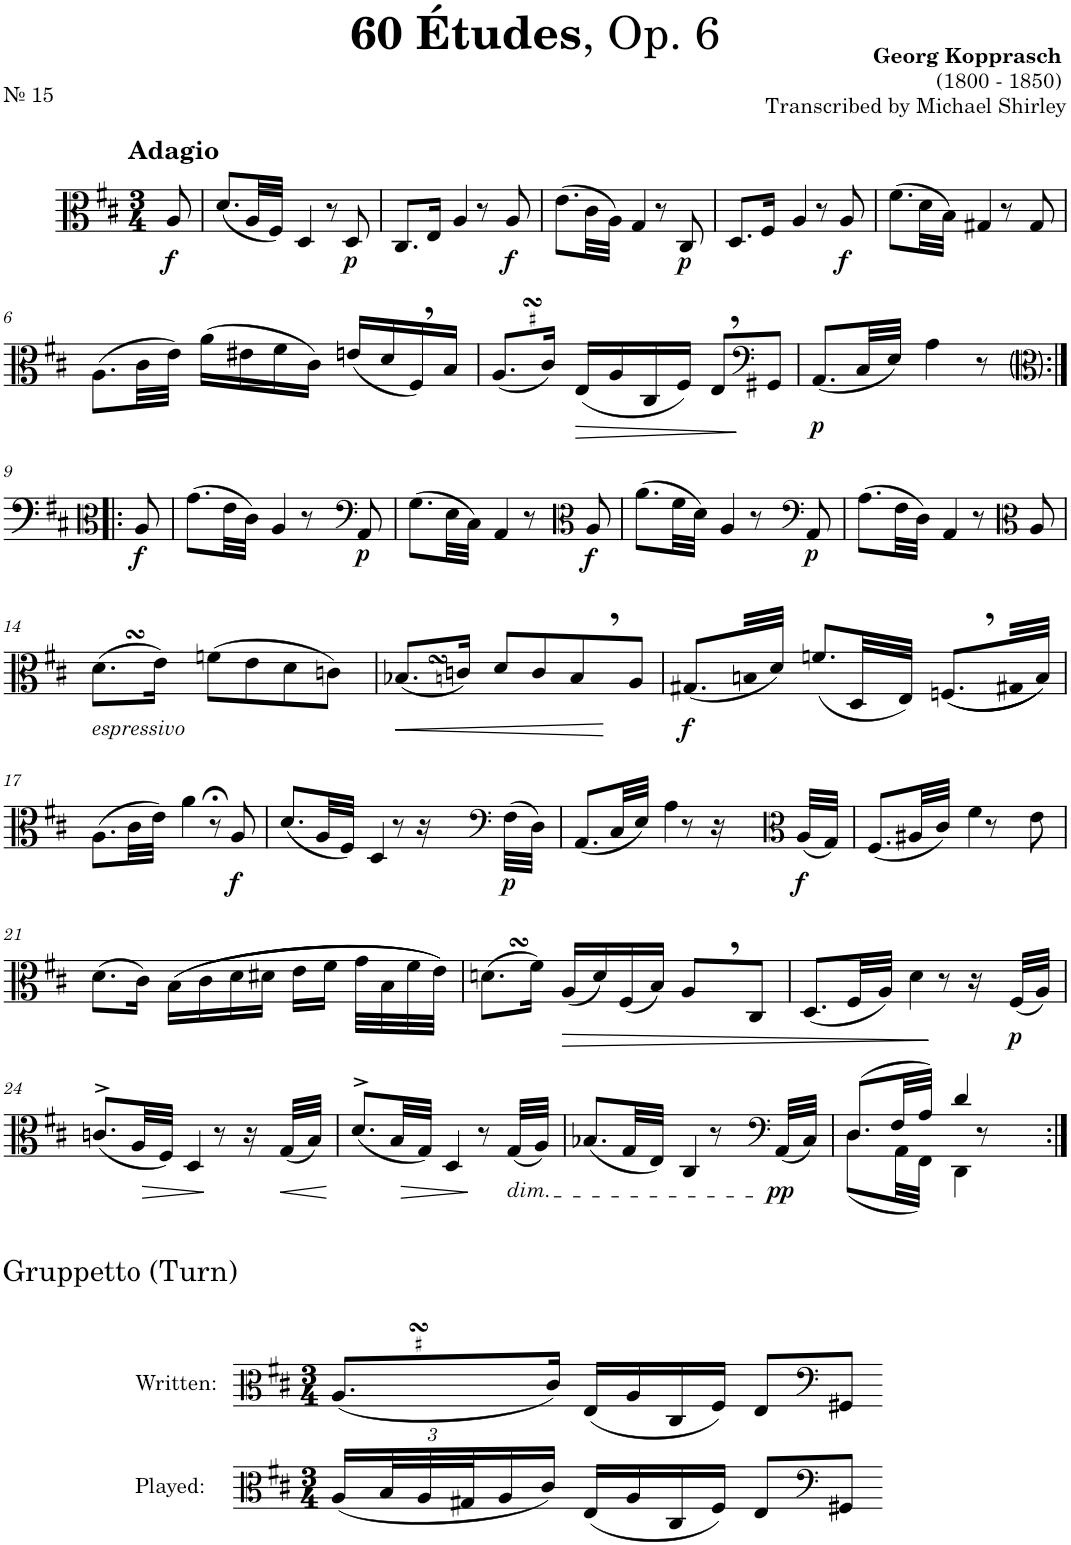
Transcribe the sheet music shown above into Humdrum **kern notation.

**kern	**kern	**dynam
*part2	*part1	*part1
*staff2	*staff1	*staff1
*I"Trombone	*I"Trombone	*
*I'Trb	*I'Trb	*
*stria5	*	*
*clefF4	*clefC3	*
*k[f#c#]	*k[f#c#]	*
*M3/4	*M3/4	*
=	=	=
!	!LO:TX:a:B:t=Adagio	!
!	!	!LO:DY:b
8r	8A/	f
=1	=1	=1
2.r	(<8.d/L	.
.	32A/LL	.
.	32F#/JJJ)	.
.	4D/	.
.	8r	.
!	!	!LO:DY:b
.	8D/	p
=2	=2	=2
2.r	8.C#/L	.
.	16E/Jk	.
.	4A/	.
.	8r	.
!	!	!LO:DY:b
.	8A/	f
=3	=3	=3
2.r	(>8.e\L	.
.	32c#\LL	.
.	32A\JJJ)	.
.	4G/	.
.	8r	.
!	!	!LO:DY:b
.	8C#/	p
=4	=4	=4
2.r	8.D/L	.
.	16F#/Jk	.
.	4A/	.
.	8r	.
!	!	!LO:DY:b
.	8A/	f
=5	=5	=5
2.r	(>8.f#\L	.
.	32d\LL	.
.	32B\JJJ)	.
.	4G#X/	.
.	8r	.
.	8G#/	.
!!LO:LB:g=z
=6	=6	=6
2.r	(>8.A\L	.
.	32c#\LL	.
.	32e\JJJ)	.
.	(>16a\LL	.
.	16e#X\	.
.	16f#\	.
.	16c#\JJ)	.
.	(16en/LL	.
.	16d/	.
.	16F#,/)	.
.	16B/JJ	.
=7	=7	=7
!	!LO:TURN:lacc=#	!
2.r	(<8.AsSSs/L	.
.	16c#/Jk)	.
!	!	!LO:HP:b
.	(16E/LL	>
.	16A/	.
.	16C#/	.
.	16F#/JJ)	.
.	8E,/L	.
*	*clefF4	*
.	8GG#X/J	]
=8	=8	=8
!	!	!LO:DY:b
2.r	(8.AA/L	p
.	32C#/LL	.
.	32E/JJJ)	.
.	4A\	.
.	8r	.
.	8ryy	.
!!LO:LB:g=z
=9:|!|:	=9:|!|:	=9:|!|:
*	*clefC3	*
!	!	!LO:DY:b
2.r	8A/	f
.	2ryy	.
.	8ryy	.
=10	=10	=10
2r	(>8.g\L	.
.	32e\LL	.
.	32c#\JJJ)	.
.	4A/	.
8r	8r	.
*	*clefF4	*
!	!	!LO:DY:b
8r	8AA/	p
=11	=11	=11
2r	(>8.G\L	.
.	32E\LL	.
.	32C#\JJJ)	.
.	4AA/	.
8r	8r	.
*	*clefC3	*
!	!	!LO:DY:b
8r	8A/	f
=12	=12	=12
2r	(>8.a\L	.
.	32f#\LL	.
.	32d\JJJ)	.
.	4A/	.
8r	8r	.
*	*clefF4	*
!	!	!LO:DY:b
8r	8AA/	p
=13	=13	=13
2.r	(>8.A\L	.
.	32F#\LL	.
.	32D\JJJ)	.
.	4AA/	.
.	8r	.
*	*clefC3	*
.	8A/	.
!!LO:LB:g=z
=14	=14	=14
!	!LO:TX:b:i:t=espressivo	!
2.r	(>8.dsSSs\L	.
.	16e\Jk)	.
.	(>8fn\L	.
.	8e\	.
.	8d\	.
.	8cn\J)	.
=15	=15	=15
!	!LO:TX:a:t=♮	!
!	!	!LO:HP:b
2.r	(8.B-XsSSs/L	<
.	16cn/Jk)	.
.	8d/L	.
.	8c/	.
.	8B-,/	.
.	8A/J	[
=16	=16	=16
!	!	!LO:DY:b
2.r	(<8.G#X/L	f
.	32Bn/LL	.
.	32d/JJJ)	.
.	(8.fn/L	.
.	32D/LL	.
.	32E/JJJ)	.
.	(<(<8.Fn,/L	.
.	32G#X/LL	.
.	32B/JJJ))	.
!!LO:LB:g=z
=17	=17	=17
2.r	(>8.A\L	.
.	32c#\LL	.
.	32e\JJJ)	.
.	4a\	.
.	8r;<	.
!	!	!LO:DY:b
.	8A/	f
=18	=18	=18
2.r	(<8.d/L	.
.	32A/LL	.
.	32F#/JJJ)	.
.	4D/	.
.	8r	.
.	16r	.
*	*clefF4	*
!	!	!LO:DY:b
.	(32F#\LLL	p
.	32D\JJJ)	.
=19	=19	=19
2.r	(<8.AA/L	.
.	32C#/LL	.
.	32E/JJJ)	.
.	4A\	.
.	8r	.
.	16r	.
*	*clefC3	*
!	!	!LO:DY:b
.	(<32A/LLL	f
.	32G/JJJ)	.
=20	=20	=20
2r	(<8.F#/L	.
.	32A#X/LL	.
.	32c#/JJJ)	.
.	4f#\	.
8r	8r	.
8r	8e\	.
!!LO:LB:g=z
=21	=21	=21
2.r	(8.d\L	.
.	16c#\Jk)	.
.	(>(>16B\LL	.
.	16c#\	.
.	16d\	.
.	16d#X\JJ	.
.	16e\LL	.
.	16f#\JJ	.
.	32g\LLL	.
.	32B\	.
.	32f#\	.
.	32e\JJJ))	.
=22	=22	=22
!	!LO:TURN:lacc=#	!
2.r	(>8.dnsSSs\L	.
.	16f#\Jk)	.
!	!	!LO:HP:b
.	(<16A/LL	>
.	16d/)	.
.	(<16F#/	.
.	16B/JJ)	.
.	8A,/L	.
.	8C#/J	.
=23	=23	=23
2.r	(<8.D/L	.
.	32F#/LL	.
.	32A/JJJ)	.
.	4d\	.
.	8r	]
.	16r	.
!	!	!LO:DY:b
.	(<32F#/LLL	p
.	32A/JJJ)	.
!!LO:LB:g=z
=24	=24	=24
2.r	(<8.cn^>/L	.
!	!	!LO:HP:b
.	32A/LL	>
.	32F#/JJJ)	.
.	4D/	.
.	8r	]
.	16r	.
!	!	!LO:HP:b
.	(<32G/LLL	<
.	32B/JJJ)	.
.	.	[
=25	=25	=25
2r	(<8.d^>/L	.
!	!	!LO:HP:b
.	32B/LL	>
.	32G/JJJ)	.
.	4D/	.
8r	8r	]
!	!LO:TX:b:i:t=dim.	!
16r	(<32G/LLL	.
.	32A/JJJ)	.
=26	=26	=26
2.r	(<8.B-X/L	.
.	32G/LL	.
.	32E/JJJ)	.
.	4C#/	.
.	8r	.
*	*clefF4	*
!	!	!LO:DY:b
.	(<32AA/LLL	pp
.	32C#/JJJ)	.
.	16ryy	.
=27	=27	=27
*	*^	*
2.r	(8.D/L	(8.D\L	.
.	32F#/LL	32AA\LL	.
.	32A/JJJ)	32FF#\JJJ)	.
.	4d/	4DD\	.
.	8r	8ryy	.
.	8ryy	8ryy	.
*	*v	*v	*
!!LO:LB:g=z
=27X1:|!	=27X1:|!	=27X1:|!
*clefF4	*clefF4	*
*	*^	*
!	!LO:TX:a:t=Gruppetto (Turn)	!	!
*	*v	*v	*
2.r	2.ryy	.
=27X2-	=27X2-	=27X2-
*clefC3	*clefC3	*
*k[f#c#]	*k[f#c#]	*
*M3/4	*M3/4	*
!	!LO:TX:a:t=Written&colon;	!
!LO:TX:a:t=Played&colon;	!	!
!	!LO:TURN:lacc=#	!
(16A/LL	(<8.AsSSs/L	.
*Xbrackettup	*	*
48B/L	.	.
48A/	.	.
48G#X/J	.	.
16A/	.	.
16c#/JJ)	16c#/Jk)	.
(16E/LL	(<16E/LL	.
16A/	16A/	.
16C#/	16C#/	.
16F#/JJ)	16F#/JJ)	.
8E/L	8E/L	.
*clefF4	*clefF4	*
8GG#X/J	8GG#X/J	.
=27X3-	=27X3-	=27X3-
2.r	2.r	.
=	=	=
*-	*-	*-
